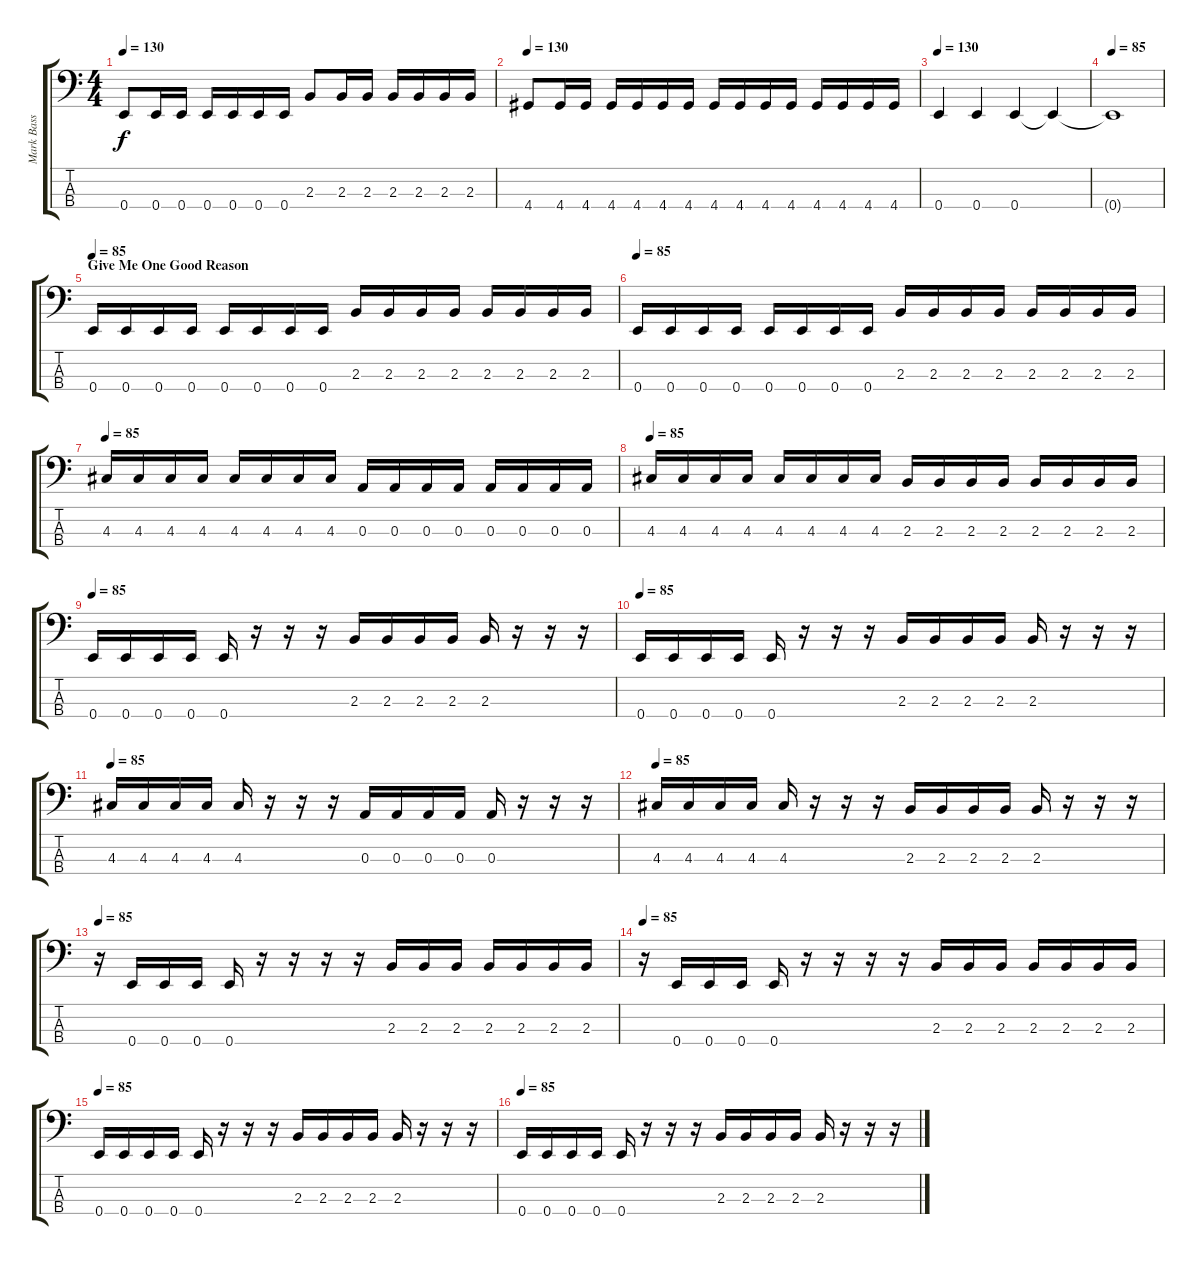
\track ("Mark Bass" "Mark Bass") {instrument electricbasspick}
\staff {score tabs}
\tuning (G2 D2 A1 E1) {hide}
\ts (4 4)
\tempo 130
\clef f4
\ks c
0.4.8{dy f} 0.4.16 0.4.16 0.4.16 0.4.16 0.4.16 0.4.16 2.3.8 2.3.16 2.3.16 2.3.16 2.3.16 2.3.16 2.3.16 |
\tempo 130
4.4.8 4.4.16 4.4.16 4.4.16 4.4.16 4.4.16 4.4.16 4.4.16 4.4.16 4.4.16 4.4.16 4.4.16 4.4.16 4.4.16 4.4.16 |
\tempo 130
0.4.4 0.4.4 0.4.4{volume 0} 0.4{t}.4 |
\tempo 85
0.4{t}.1 |
\section ("" "Give Me One Good Reason")
\tempo 85
0.4.16{volume 14} 0.4.16 0.4.16 0.4.16 0.4.16 0.4.16 0.4.16 0.4.16 2.3.16 2.3.16 2.3.16 2.3.16 2.3.16 2.3.16 2.3.16 2.3.16 |
\tempo 85
0.4.16{volume 14} 0.4.16 0.4.16 0.4.16 0.4.16 0.4.16 0.4.16 0.4.16 2.3.16 2.3.16 2.3.16 2.3.16 2.3.16 2.3.16 2.3.16 2.3.16 |
\tempo 85
4.3.16{volume 14} 4.3.16 4.3.16 4.3.16 4.3.16 4.3.16 4.3.16 4.3.16 0.3.16 0.3.16 0.3.16 0.3.16 0.3.16 0.3.16 0.3.16 0.3.16 |
\tempo 85
4.3.16{volume 14} 4.3.16 4.3.16 4.3.16 4.3.16 4.3.16 4.3.16 4.3.16 2.3.16 2.3.16 2.3.16 2.3.16 2.3.16 2.3.16 2.3.16 2.3.16 |
\tempo 85
0.4.16 0.4.16 0.4.16 0.4.16 0.4.16 r.16 r.16 r.16 2.3.16 2.3.16 2.3.16 2.3.16 2.3.16 r.16 r.16 r.16 |
\tempo 85
0.4.16 0.4.16 0.4.16 0.4.16 0.4.16 r.16 r.16 r.16 2.3.16 2.3.16 2.3.16 2.3.16 2.3.16 r.16 r.16 r.16 |
\tempo 85
4.3.16 4.3.16 4.3.16 4.3.16 4.3.16 r.16 r.16 r.16 0.3.16 0.3.16 0.3.16 0.3.16 0.3.16 r.16 r.16 r.16 |
\tempo 85
4.3.16 4.3.16 4.3.16 4.3.16 4.3.16 r.16 r.16 r.16 2.3.16 2.3.16 2.3.16 2.3.16 2.3.16 r.16 r.16 r.16 |
\tempo 85
r.16 0.4.16 0.4.16 0.4.16 0.4.16 r.16 r.16 r.16 r.16 2.3.16 2.3.16 2.3.16 2.3.16 2.3.16 2.3.16 2.3.16 |
\tempo 85
r.16 0.4.16 0.4.16 0.4.16 0.4.16 r.16 r.16 r.16 r.16 2.3.16 2.3.16 2.3.16 2.3.16 2.3.16 2.3.16 2.3.16 |
\tempo 85
0.4.16 0.4.16 0.4.16 0.4.16 0.4.16 r.16 r.16 r.16 2.3.16 2.3.16 2.3.16 2.3.16 2.3.16 r.16 r.16 r.16 |
\tempo 85
0.4.16 0.4.16 0.4.16 0.4.16 0.4.16 r.16 r.16 r.16 2.3.16 2.3.16 2.3.16 2.3.16 2.3.16 r.16 r.16 r.16
